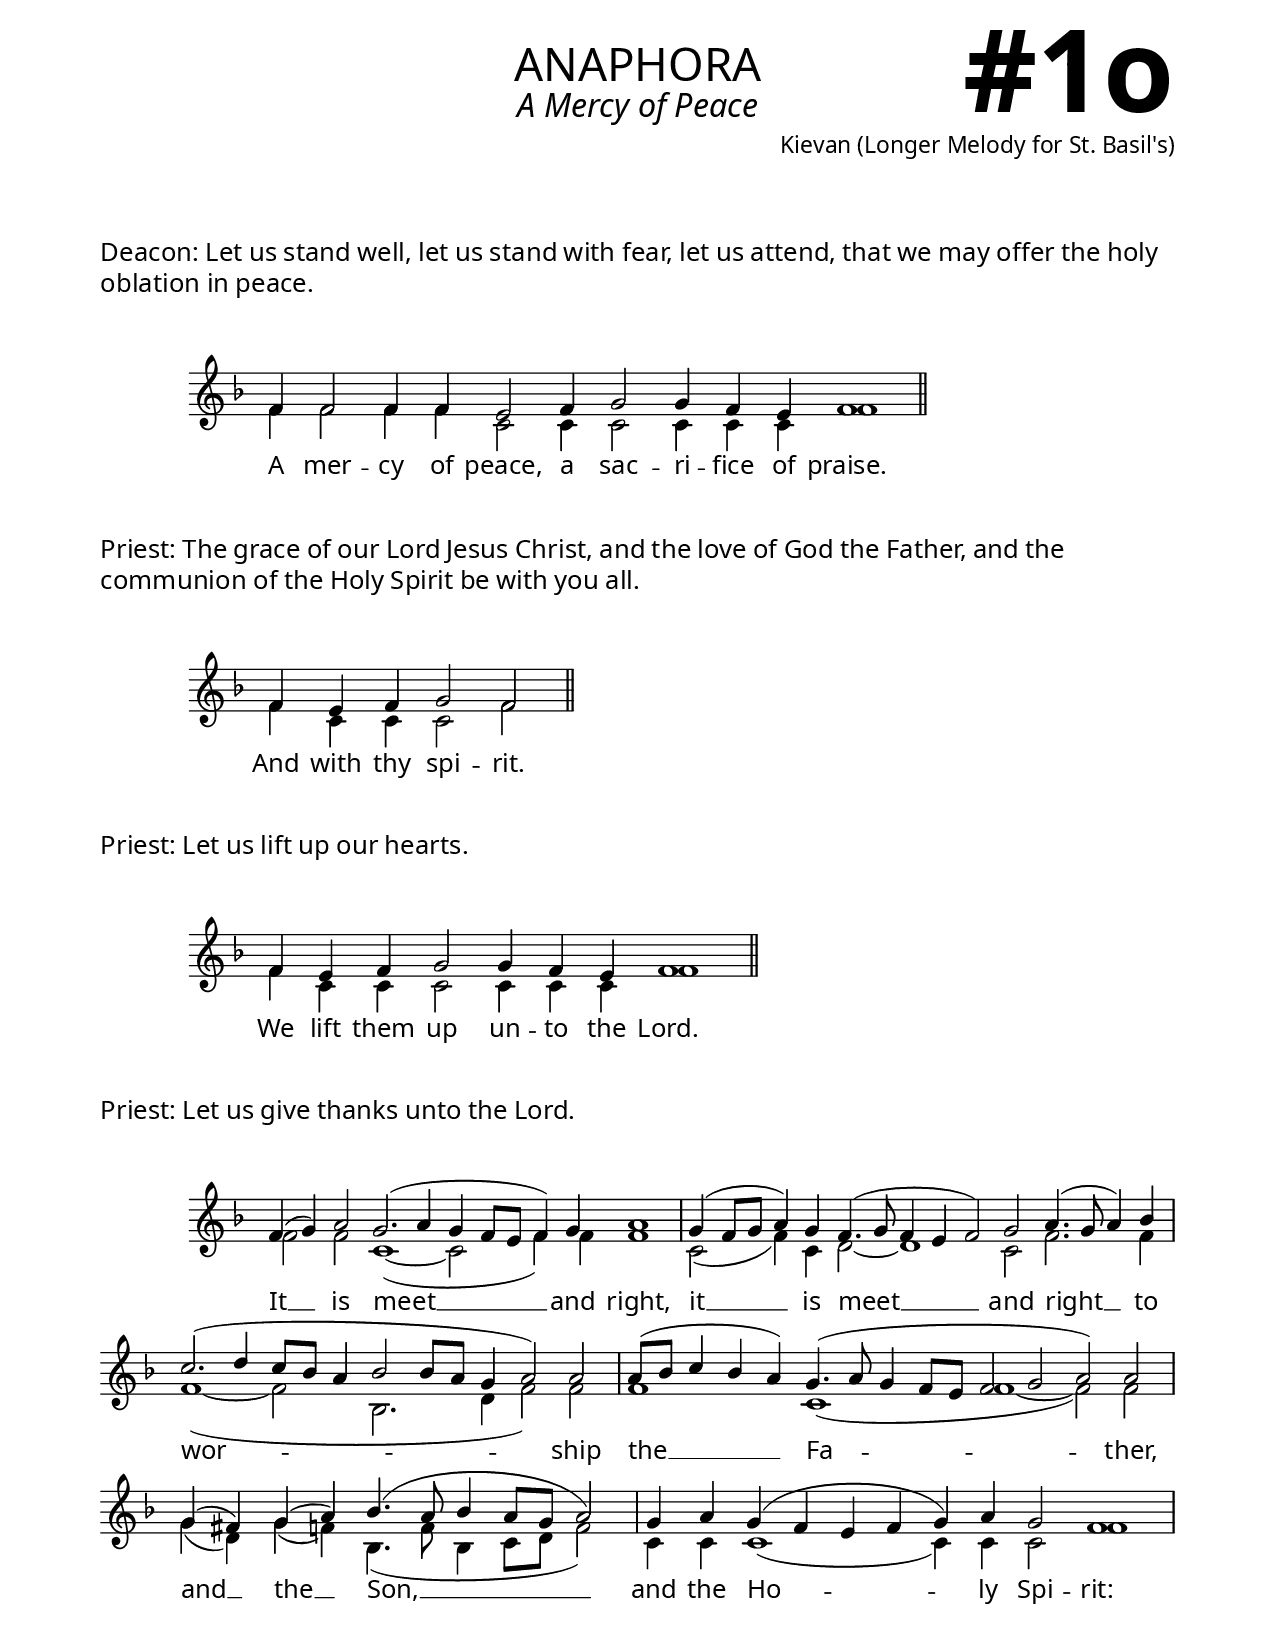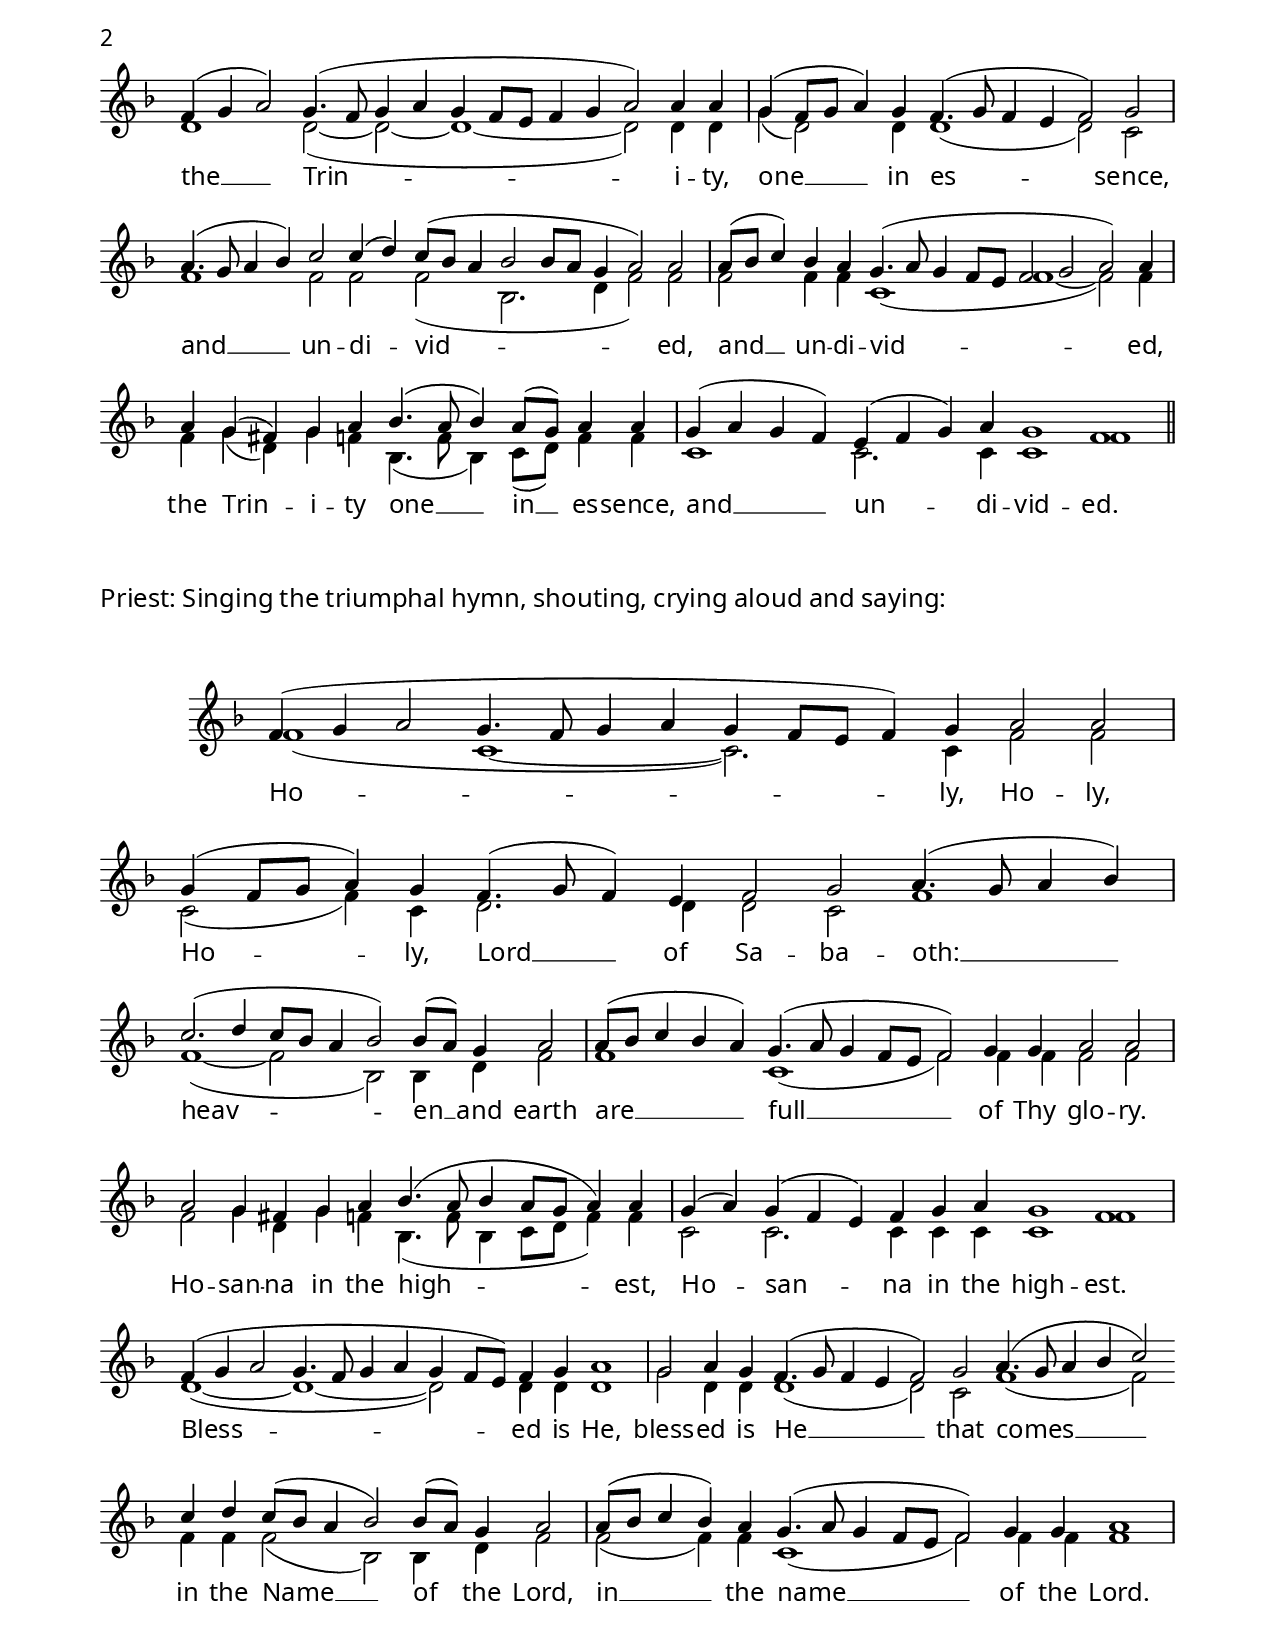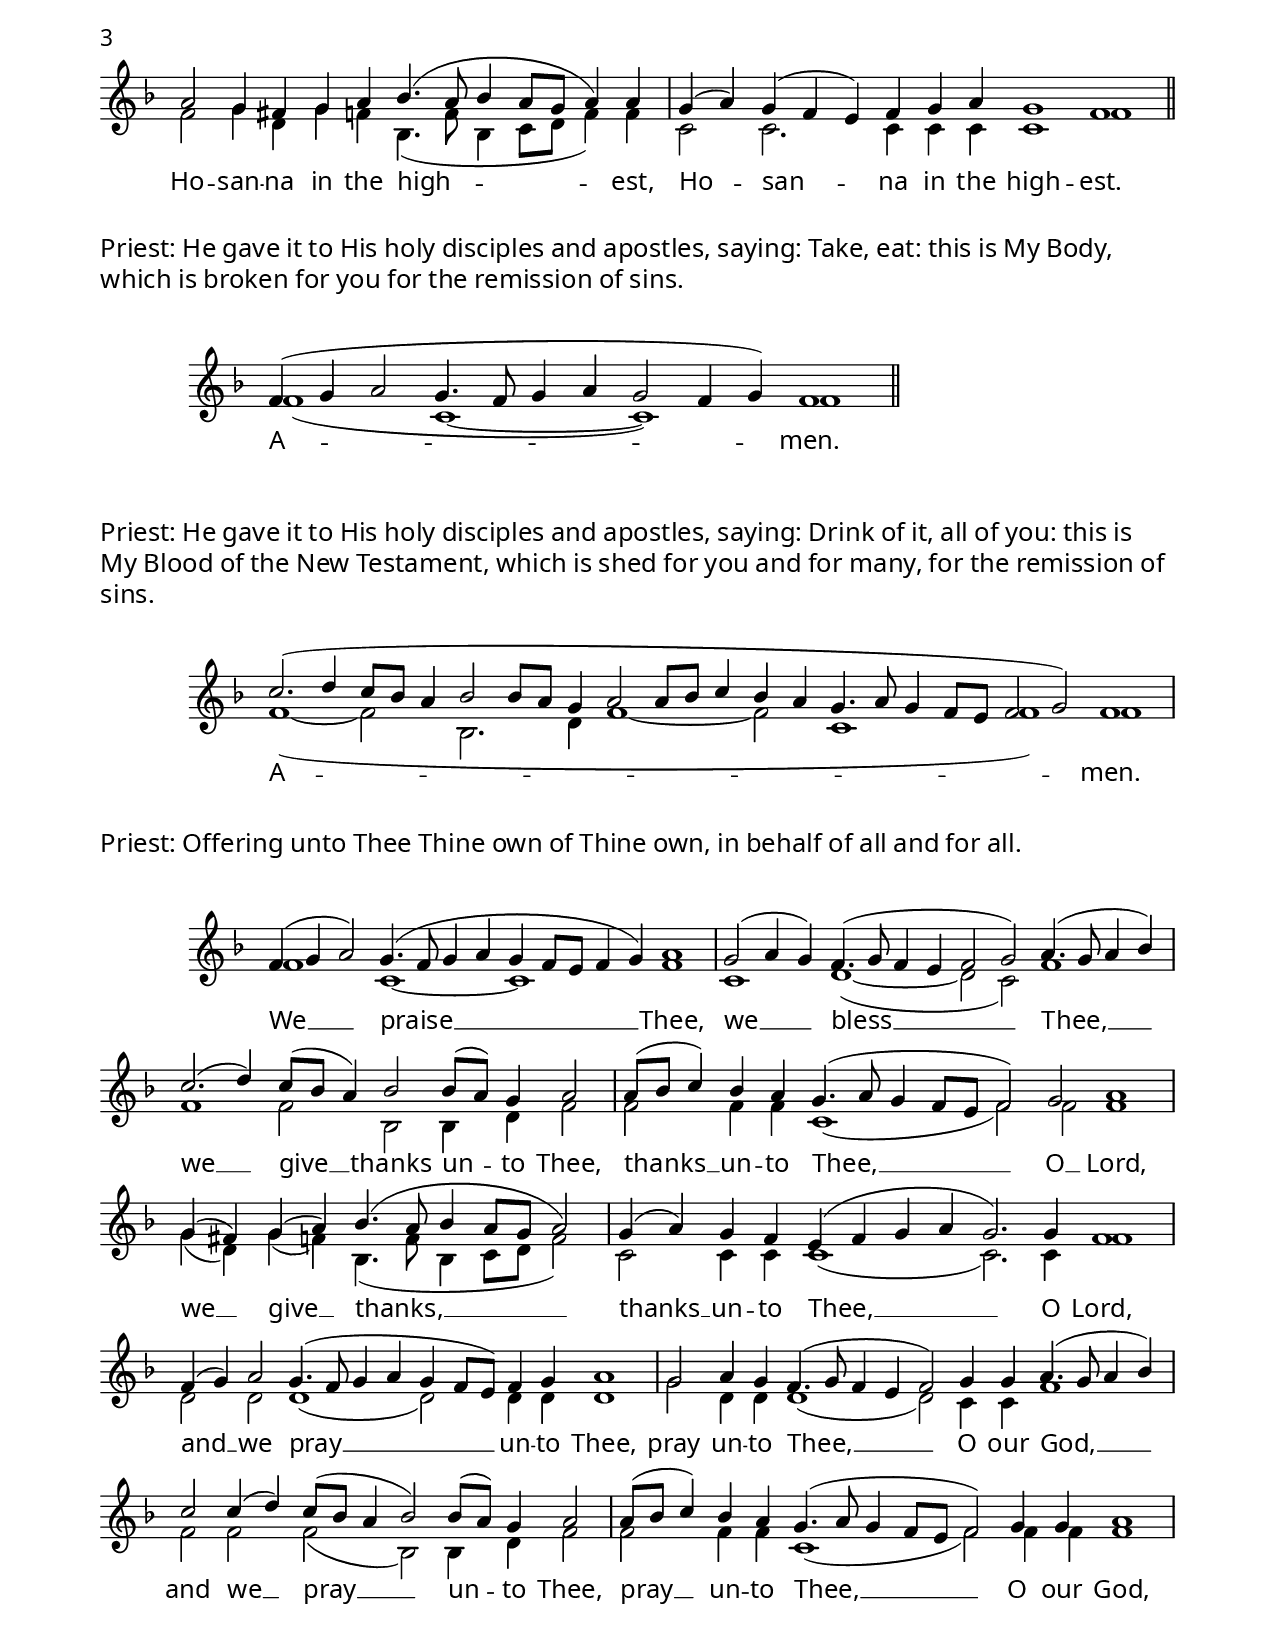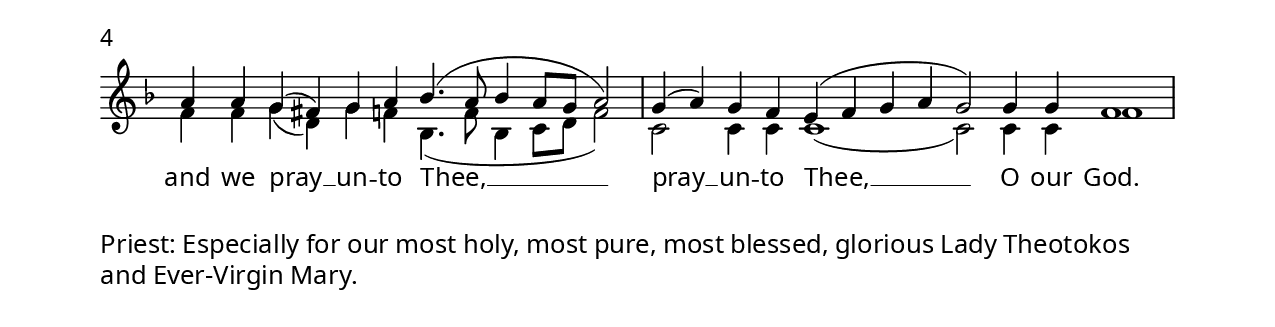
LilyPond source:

\version "2.24.4"

\header {
    title = "anaphora"
    subtitle = "A Mercy of Peace"
    composer = "Kievan (Longer Melody for St. Basil's)"
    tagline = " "
}


bindernumber = \markup {
    \override #'(font-name . "Goudy Old Style Bold")

    \fontsize #14 "#1o" 
     }


subTitleFont = \markup {\fill-line {
                \fontsize #3 \override #'(font-name . "EB Garamond Italic")
                \fromproperty #'header:subtitle
                }}

titleFont = \markup {\fill-line {
                \fontsize #8 \caps
                \override #'(font-name . "EB Garamond")
                \fromproperty #'header:title
                }}

\paper {
    #(set-paper-size "letter")
    page-breaking = #ly:optimal-breaking
    ragged-last-bottom = ##t
    right-margin = 17\mm
    left-margin = 17\mm
    #(define fonts
        (set-global-fonts
            #:roman "EB Garamond SemiBold"
    ))
    bookTitleMarkup = \markup \null
    oddHeaderMarkup = \markup {
        \override #'(baseline-skip . 3.5) \fill-line {
            \if \on-first-page  %version 2.23.4
            % \raise #8 \fromproperty #'header:dedication % to ajust and uncomment for dedication
            \if \on-first-page %version 2.23.4
            \raise #3 % to ajust
            \column {
                \titleFont
                \subTitleFont
                \fill-line {
                \smaller \bold
                \fromproperty #'header:subsubtitle
                }
                \fill-line {
                \large \override #'(font-name . "EB Garamond")
                \fromproperty #'header:poet
                { \large \bold \fromproperty #'header:instrument }
                \override #'(font-name . "EB Garamond Medium") \fromproperty #'header:composer
                }
                \fill-line {
                \fromproperty #'header:meter
                \fromproperty #'header:arranger
                }
            }
            \if \on-first-page
                \right-align \bindernumber

        }
        \raise #5
        \if \should-print-page-number %version 2.23.4
        % \if \should-print-page-number  %version 2.23.3
        \fromproperty #'page:page-number-string
    }
    evenHeaderMarkup = \oddHeaderMarkup

}

#(define-markup-command (ebregular layout props text)
   (markup?)
   (interpret-markup layout props
     (markup #:override '(font-name . "EB Garamond") text )))

\markup \vspace #2
\markup \wordwrap {\larger {  Deacon: \ebregular{Let us stand well, let us stand with fear, let us attend, that we may offer the holy oblation in peace.}}}
\markup \vspace #1


\version "2.24.4"




keyTime = { \key f \major}
cadenzaMeasure = {
  \cadenzaOff
  \partial 1024 s1024
  \cadenzaOn

}

SopMusic    = \relative { 
    \override Score.BarNumber.break-visibility = #all-visible
    \cadenzaOn
    f'4 f2 f4 f e2
    f4 g2 g4 f e f1 \cadenzaMeasure \section
}

BassMusic   = \relative {
    \override Score.BarNumber.break-visibility = #all-visible
    \cadenzaOn
    f'4 f2 f4 f c2 
    c4 c2 c4 c c f1

}

VerseOne = \lyricmode {
    A mer -- cy of peace,
    a sac -- ri -- fice of praise.
    }


\score {
    \new Staff %\with {midiInstrument = "choir aahs"} 
    <<
        \clef "treble"
        \new Voice = "Sop"  { \voiceOne \keyTime \SopMusic}
        \new Voice = "Bass"  { \voiceTwo \keyTime \BassMusic}

        \new Lyrics \lyricsto "Sop" { \VerseOne }
    >>
    \layout {
    \context {
        \Score
            \omit BarNumber
            \override SpacingSpanner.common-shortest-duration = #(ly:make-moment 1/16)
    }
    \context {
        \Staff
            \remove Time_signature_engraver
    }
    \context {
        \Lyrics
            \override LyricSpace.minimum-distance = #1.0
    }
    }
    \midi {
        \tempo 4 = 120
    }
}







\markup \vspace #1
\markup \wordwrap {\larger {  Priest: \ebregular{The grace of our Lord Jesus Christ, and the love of God the Father, and the communion of the Holy Spirit be with you all.}}}
\markup \vspace #1

\version "2.24.4"




keyTime = { \key f \major}
cadenzaMeasure = {
  \cadenzaOff
  \partial 1024 s1024
  \cadenzaOn

}

SopMusic    = \relative { 
    \override Score.BarNumber.break-visibility = #all-visible
    \cadenzaOn
    f'4 e f g2 f \cadenzaMeasure \section

}

BassMusic   = \relative {
    \override Score.BarNumber.break-visibility = #all-visible
    \cadenzaOn
    f'4 c c c2 f \cadenzaMeasure \section
}

VerseOne = \lyricmode {
    And with thy spi -- rit.
    }


\score {
    \new Staff % \with {midiInstrument = "choir aahs"} 
    <<
        \clef "treble"
        \new Voice = "Sop"  { \voiceOne \keyTime \SopMusic}
        \new Voice = "Bass"  { \voiceTwo \keyTime \BassMusic}

        \new Lyrics \lyricsto "Sop" { \VerseOne }
    >>
    \layout {
    \context {
        \Score
            \omit BarNumber
            \override SpacingSpanner.common-shortest-duration = #(ly:make-moment 1/16)

    }
    \context {
        \Staff
            \remove Time_signature_engraver
    }
    \context {
        \Lyrics
            \override LyricSpace.minimum-distance = #1.0
    }
    }
    \midi {
        \tempo 4 = 120
    }
}







\markup \vspace #1
\markup \wordwrap {\larger {  Priest: \ebregular{Let us lift up our hearts.}}}
\markup \vspace #1

\version "2.24.4"




keyTime = { \key f \major}
cadenzaMeasure = {
  \cadenzaOff
  \partial 1024 s1024
  \cadenzaOn

}

SopMusic    = \relative { 
    \override Score.BarNumber.break-visibility = #all-visible
    \cadenzaOn
    f'4 e f g2 g4 f e f1 \cadenzaMeasure \section

}

BassMusic   = \relative {
    \override Score.BarNumber.break-visibility = #all-visible
    \cadenzaOn
    f'4 c c c2 c4 c c f1 \cadenzaMeasure \section
}

VerseOne = \lyricmode {
    We lift them up un -- to the Lord.
    }


\score {
    \new Staff %\with {midiInstrument = "choir aahs"} 
    <<
        \clef "treble"
        \new Voice = "Sop"  { \voiceOne \keyTime \SopMusic}
        \new Voice = "Bass"  { \voiceTwo \keyTime \BassMusic}

        \new Lyrics \lyricsto "Sop" { \VerseOne }
    >>
    \layout {
    \context {
        \Score
            \omit BarNumber
            \override SpacingSpanner.common-shortest-duration = #(ly:make-moment 1/16)

    }
    \context {
        \Staff
            \remove Time_signature_engraver
    }
    \context {
        \Lyrics
            \override LyricSpace.minimum-distance = #1.0
    }
    }
    \midi {
        \tempo 4 = 120
    }
}







\markup \vspace #1
\markup \wordwrap {\larger {  Priest: \ebregular{Let us give thanks unto the Lord.}}}
\markup \vspace #1

\version "2.24.4"




keyTime = { \key f \major}
cadenzaMeasure = {
    \cadenzaOff
    \partial 1024 s1024
    \cadenzaOn
}

SopMusic    = \relative { 
    \override Score.BarNumber.break-visibility = #all-visible
    \cadenzaOn
    f'4( g) a2 g2.( a4 g f8[ e] f4) g a1 \cadenzaMeasure
    g4( f8[ g] a4) g f4.( g8 f4 e f2) g a4.( g8 a4) bes \cadenzaMeasure
    c2.( d4 c8[ bes] a4 bes2 bes8[ a] g4 a2) a \cadenzaMeasure
    a8([ bes] c4 bes a) g4.( a8 g4 f8[ e] f2 g a) a \cadenzaMeasure

    g4( fis) g( a) bes4.( a8 bes4 a8[ g] a2) \cadenzaMeasure
    g4 a g( f e f g) a g2 f1 \cadenzaMeasure
    f4( g a2) g4.( f8 g4 a g f8[ e] f4 g a2) a4 a \cadenzaMeasure
    g4( f8[ g] a4) g f4.( g8 f4 e f2) g \cadenzaMeasure

    a4.( g8 a4 bes) c2 c4( d) c8([ bes] a4 bes2 bes8[ a] g4 a2) a \cadenzaMeasure
    a8([ bes] c4) bes a g4.( a8 g4 f8[ e] f2 g a) a4 \cadenzaMeasure
    a4 g( fis) g a bes4.( a8 bes4) a8([ g]) a4 a \cadenzaMeasure
    g4( a g f) e( f g) a g1 f \cadenzaMeasure \section
}

BassMusic   = \relative {
    \override Score.BarNumber.break-visibility = #all-visible
    \cadenzaOn
    f'2 f c1(~ c2 f4) f f1 \cadenzaMeasure
    c2( f4) c d2~ d1 c2 f2. f4 \cadenzaMeasure
    f1(~ f2 bes,2. d4 f2) f \cadenzaMeasure
    f1 c( f~ f2) f \cadenzaMeasure

    g4( d) g( f) bes,4.( f'8 bes,4 c8[ d] f2) \cadenzaMeasure
    c4 c c1( c4) c c2 f1 \cadenzaMeasure
    d1 d2(~ d~ d1~ d2) d4 d \cadenzaMeasure
    g4( d2) d4 d1( d2) c \cadenzaMeasure

    f1 f2 f f( bes,2. d4 f2) f \cadenzaMeasure
    f2 f4 f c1( f~ f2) f4 \cadenzaMeasure
    f4 g( d) g f bes,4.( f'8 bes,4) c8([ d]) f4 f \cadenzaMeasure
    c1 c2. c4 c1 f \cadenzaMeasure \section
}

VerseOne = \lyricmode {
    It __ is meet __ and right,
    it __ is meet __ and right __ to
    wor -- ship
    the __ Fa -- ther,

    and __ the __ Son, __
    and the Ho -- ly Spi -- rit:
    the __ Trin -- i -- ty,
    one __ in es -- sence,

    and __ un -- di -- vid -- ed,
    and __ un -- di -- vid -- ed,
    the Trin -- i -- ty one __ in __ es -- sence,
    and __ un -- di -- vid -- ed.

    }


\score {
    \new Staff % \with {midiInstrument = "choir aahs"} 
    <<
        \clef "treble"
        \new Voice = "Sop"  { \voiceOne \keyTime \SopMusic}
        \new Voice = "Bass"  { \voiceTwo \keyTime \BassMusic}

        \new Lyrics \lyricsto "Sop" { \VerseOne }
    >>
    \layout {
    \context {
        \Score
            \omit BarNumber
            \override SpacingSpanner.common-shortest-duration = #(ly:make-moment 1/16)

    }
    \context {
        \Staff
            \remove Time_signature_engraver
    }
    \context {
        \Lyrics
            \override LyricSpace.minimum-distance = #1.0
    }
    }
    \midi {
        \tempo 4 = 120
    }
}







\markup \vspace #1
\markup \wordwrap {\larger {  Priest: \ebregular{Singing the triumphal hymn, shouting, crying aloud and saying:}}}
\markup \vspace #1

\version "2.24.4"




keyTime = { \key f \major}
cadenzaMeasure = {
  \cadenzaOff
  \partial 1024 s1024
  \cadenzaOn

}

SopMusic    = \relative { 
    \override Score.BarNumber.break-visibility = #all-visible
    \cadenzaOn
    f'4( g a2 g4. f8 g4 a g f8[ e] f4) g a2 a \cadenzaMeasure
    g4( f8[ g] a4) g f4.( g8 f4) e4 f2 g a4.( g8 a4 bes) \cadenzaMeasure
    c2.( d4 c8[ bes] a4 bes2) bes8([ a]) g4 a2 \cadenzaMeasure
    a8([ bes] c4 bes a) g4.( a8 g4 f8[ e] f2) g4 g a2 a \cadenzaMeasure

    a2 g4 fis g a bes4.( a8 bes4 a8[ g] a4) a \cadenzaMeasure
    g4( a) g4( f e) f g a g1 f1 \cadenzaMeasure
    f4( g a2 g4. f8 g4 a g f8[ e]) f4 g a1 \cadenzaMeasure
    g2 a4 g f4.( g8 f4 e f2) g a4.( g8 a4 bes c2) \allowBreak
    
    c4 d c8([ bes] a4 bes2) bes8([ a]) g4 a2 \cadenzaMeasure
    a8([ bes] c4 bes) a g4.( a8 g4 f8[ e] f2) g4 g a1 \cadenzaMeasure
    a2 g4 fis g a bes4.( a8 bes4 a8[ g] a4) a \cadenzaMeasure
    g4( a) g( f e) f g a g1 f \cadenzaMeasure \section
    
}

BassMusic   = \relative {
    \override Score.BarNumber.break-visibility = #all-visible
    \cadenzaOn
    f'1( c~ c2.) c4 f2 f \cadenzaMeasure
    c2( f4) c4 d2. d4 d2 c f1 \cadenzaMeasure
    f1(~ f2 bes,) bes4 d f2 \cadenzaMeasure
    f1 c( f2) f4 f f2 f \cadenzaMeasure

    f2 g4 d g f bes,4.( f'8 bes,4 c8[ d] f4) f \cadenzaMeasure
    c2 c2. c4 c c c1 f1 \cadenzaMeasure
    d1(~ d~ d2) d4 d d1 \cadenzaMeasure
    g2 d4 d d1( d2) c f1( f2)

    f4 f f2( bes,) bes4 d f2 \cadenzaMeasure
    f2( f4) f c1( f2) f4 f f1 \cadenzaMeasure
    f2 g4 d g f bes,4.( f'8 bes,4 c8[ d] f4) f \cadenzaMeasure
    c2 c2. c4 c c c1 f \cadenzaMeasure \section

}

VerseOne = \lyricmode {
    Ho -- ly, Ho -- ly, 
    Ho -- ly, Lord __ of Sa -- ba -- oth: __
    heav -- en __ and earth
    are __ full __ of Thy glo -- ry.

    Ho -- san -- na in the high -- est,
    Ho -- san -- na in the high -- est.
    Bless -- ed is He,
    bless -- ed is He __ that comes __

    in the Name __ of the Lord,
    in __ the name __ of the Lord.
    Ho -- san -- na in the high -- est,
    Ho -- san -- na in the high -- est.
    }


\score {
    \new Staff \with {midiInstrument = "choir aahs"} <<
        \clef "treble"
        \new Voice = "Sop"  { \voiceOne \keyTime \SopMusic}
        \new Voice = "Bass"  { \voiceTwo \keyTime \BassMusic}

        \new Lyrics \lyricsto "Sop" { \VerseOne }
    >>
    \layout {
    \context {
        \Score
            \omit BarNumber
            \override SpacingSpanner.common-shortest-duration = #(ly:make-moment 1/16)
    }
    \context {
        \Staff
            \remove Time_signature_engraver
    }
    \context {
        \Lyrics
            \override LyricSpace.minimum-distance = #1.0
    }
    }
    \midi {
        \tempo 4 = 120
    }
}







\markup \vspace #1
\markup \wordwrap {\larger {  Priest: \ebregular{He gave it to His holy disciples and apostles, saying: Take, eat: this is My Body, which is broken for you for the remission of sins.}}}
\markup \vspace #1

\version "2.24.4"




keyTime = { \key f \major}
cadenzaMeasure = {
  \cadenzaOff
  \partial 1024 s1024
  \cadenzaOn

}

SopMusic    = \relative { 
    \override Score.BarNumber.break-visibility = #all-visible
    \cadenzaOn
    f'4( g a2 g4. f8 g4 a g2 f4 g) f1 \cadenzaMeasure \section


}

BassMusic   = \relative {
    \override Score.BarNumber.break-visibility = #all-visible
    \cadenzaOn
    f'1( c~ c) f \cadenzaMeasure \section
}

VerseOne = \lyricmode {
    A -- men.
    }


\score {
    \new Staff \with {midiInstrument = "choir aahs"} <<
        \clef "treble"
        \new Voice = "Sop"  { \voiceOne \keyTime \SopMusic}
        \new Voice = "Bass"  { \voiceTwo \keyTime \BassMusic}

        \new Lyrics \lyricsto "Sop" { \VerseOne }
    >>
    \layout {
    \context {
        \Score
            \omit BarNumber
            \override SpacingSpanner.common-shortest-duration = #(ly:make-moment 1/16)

    }
    \context {
        \Staff
            \remove Time_signature_engraver
    }
    \context {
        \Lyrics
            \override LyricSpace.minimum-distance = #1.0
    }
    }
    \midi {
        \tempo 4 = 120
    }
}







\markup \vspace #1
\markup \wordwrap {\larger {  Priest: \ebregular{He gave it to His holy disciples and apostles, saying: Drink of it, all of you: this is My Blood of the New Testament, which is shed for you and for many, for the remission of sins.}}}
\markup \vspace #1

\version "2.24.4"




keyTime = { \key f \major}
cadenzaMeasure = {
  \cadenzaOff
  \partial 1024 s1024
  \cadenzaOn

}

SopMusic    = \relative { 
    \override Score.BarNumber.break-visibility = #all-visible
    \cadenzaOn
    c''2.( d4 c8[ bes] a4 bes2 bes8[ a] g4 a2 a8[ bes] c4 bes a g4. a8 g4 f8[ e] f2 g) f1 \cadenzaMeasure
}

BassMusic   = \relative {
    \override Score.BarNumber.break-visibility = #all-visible
    \cadenzaOn
    f'1(~ f2 bes,2. d4 f1~ f2 c1 f) f \cadenzaMeasure
}

VerseOne = \lyricmode {
    A -- men.
    }


\score {
    \new Staff \with {midiInstrument = "choir aahs"} <<
        \clef "treble"
        \new Voice = "Sop"  { \voiceOne \keyTime \SopMusic}
        \new Voice = "Bass"  { \voiceTwo \keyTime \BassMusic}

        \new Lyrics \lyricsto "Sop" { \VerseOne }
    >>
    \layout {
    \context {
        \Score
            \omit BarNumber
            \override SpacingSpanner.common-shortest-duration = #(ly:make-moment 1/16)

    }
    \context {
        \Staff
            \remove Time_signature_engraver
    }
    \context {
        \Lyrics
            \override LyricSpace.minimum-distance = #1.0
    }
    }
    \midi {
        \tempo 4 = 120
    }
}







\markup \vspace #1
\markup \wordwrap {\larger {  Priest: \ebregular{Offering unto Thee Thine own of Thine own, in behalf of all and for all.}}}
\markup \vspace #1

\version "2.24.4"




keyTime = { \key f \major}
cadenzaMeasure = {
  \cadenzaOff
  \partial 1024 s1024
  \cadenzaOn

}

SopMusic    = \relative { 
    \override Score.BarNumber.break-visibility = #all-visible
    \cadenzaOn
    f'4( g a2) g4.( f8 g4 a g f8[ e] f4 g) a1 \cadenzaMeasure
    g2( a4 g) f4.( g8 f4 e f2 g) a4.( g8 a4 bes) \cadenzaMeasure
    c2.( d4) c8([ bes] a4) bes2 bes8([ a]) g4 a2 \cadenzaMeasure
    a8([ bes] c4) bes a g4.( a8 g4 f8[ e] f2) g a1 \cadenzaMeasure

    g4( fis) g( a) bes4.( a8 bes4 a8[ g] a2) \cadenzaMeasure
    g4( a) g f e( f g a g2.) g4 f1 \cadenzaMeasure
    f4( g) a2 g4.( f8 g4 a g f8[ e]) f4 g a1 \cadenzaMeasure
    g2 a4 g f4.( g8 f4 e f2) g4 g a4.( g8 a4 bes) \cadenzaMeasure

    c2 c4( d) c8([ bes] a4 bes2) bes8([ a]) g4 a2 \cadenzaMeasure
    a8([ bes] c4) bes4 a g4.( a8 g4 f8[ e] f2) g4 g a1 \cadenzaMeasure
    a4 a g( fis) g a bes4.( a8 bes4 a8[ g] a2) \cadenzaMeasure
    g4( a) g f e( f g a g2) g4 g f1 \cadenzaMeasure

}

BassMusic   = \relative {
    \override Score.BarNumber.break-visibility = #all-visible
    \cadenzaOn

    f'1 c~ c f \cadenzaMeasure
    c1 d(~ d2 c) f1 \cadenzaMeasure
    f1 f2 bes, bes4 d f2 \cadenzaMeasure
    f2 f4 f c1( f2) f f1 \cadenzaMeasure

    g4( d) g( f) bes,4.( f'8 bes,4 c8[ d] f2) \cadenzaMeasure
    c2 c4 c c1( c2.) c4 f1 \cadenzaMeasure
    d2 d d1( d2) d4 d d1 \cadenzaMeasure
    g2 d4 d d1( d2) c4 c f1 \cadenzaMeasure

    f2 f f( bes,) bes4 d f2 \cadenzaMeasure
    f2 f4 f c1( f2) f4 f f1 \cadenzaMeasure
    f4 f g( d) g f bes,4.( f'8 bes,4 c8[ d] f2) \cadenzaMeasure
    c2 c4 c c1( c2) c4 c f1 \cadenzaMeasure

}

VerseOne = \lyricmode {
    We __ praise __ Thee,
    we __ bless __ Thee, __
    we __ give __ thanks un -- to Thee, 
    thanks __ un -- to Thee, __ O __ Lord,

    we __ give __ thanks, __
    thanks __ un -- to Thee, __ O Lord,
    and __ we pray __ un -- to Thee,
    pray un -- to Thee, __ O our God, __

    and we __ pray __ un -- to Thee,
    pray __ un -- to Thee, __ O our God,
    and we pray __ un -- to Thee, __
    pray __ un -- to Thee, __ O our God.
    }


\score {
    \new Staff \with {midiInstrument = "choir aahs"} <<
        \clef "treble"
        \new Voice = "Sop"  { \voiceOne \keyTime \SopMusic}
        \new Voice = "Bass"  { \voiceTwo \keyTime \BassMusic}

        \new Lyrics \lyricsto "Sop" { \VerseOne }
    >>
    \layout {
    \context {
        \Score
            \omit BarNumber
            \override SpacingSpanner.common-shortest-duration = #(ly:make-moment 1/16)

    }
    \context {
        \Staff
            \remove Time_signature_engraver
    }
    \context {
        \Lyrics
            \override LyricSpace.minimum-distance = #1.0
    }
    }
    \midi {
        \tempo 4 = 120
    }
}







\markup \vspace #1
\markup \wordwrap {\larger {  Priest: \ebregular{Especially for our most holy, most pure, most blessed, glorious Lady Theotokos and Ever-Virgin Mary.}}}
\markup \vspace #1